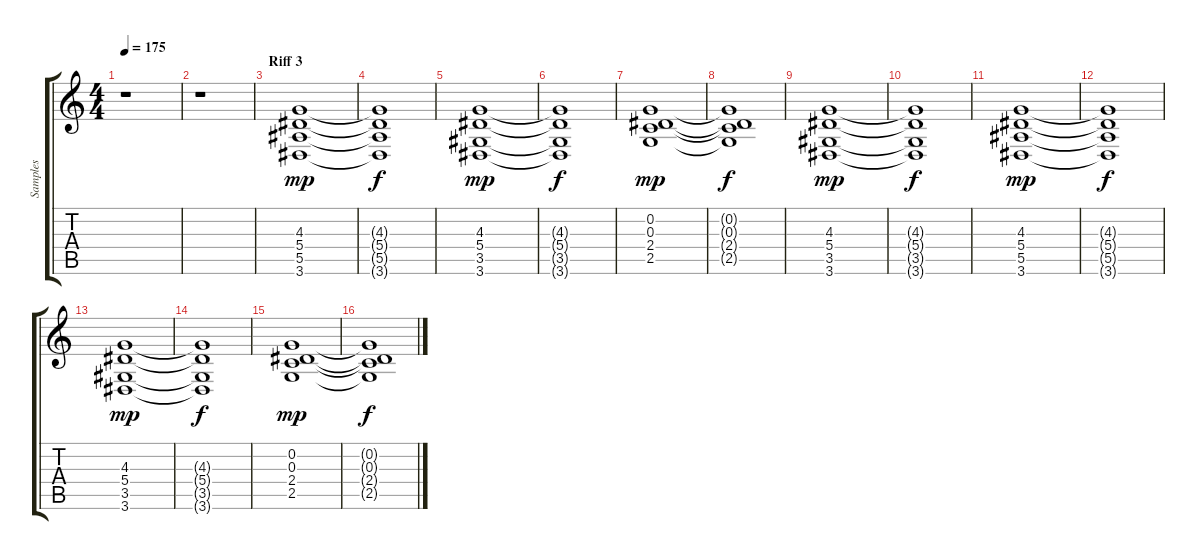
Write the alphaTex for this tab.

\track ("Samples" "Samples") {instrument synthstrings1}
\staff {score tabs}
\tuning (C5 G4 Eb4 Bb3 F3 C3) {hide}
\ts (4 4)
\tempo 175
\clef g2
\ks c
r.1{dy f} |
r.1 |
\section ("" "Riff 3")
(4.3 5.4 5.5 3.6).1{dy mp} |
(4.3{t} 5.4{t} 5.5{t} 3.6{t}).1{dy f} |
(4.3 5.4 3.5 3.6).1{dy mp} |
(4.3{t} 5.4{t} 3.5{t} 3.6{t}).1{dy f} |
(0.2 0.3 2.4 2.5).1{dy mp} |
(0.2{t} 0.3{t} 2.4{t} 2.5{t}).1{dy f} |
(4.3 5.4 3.5 3.6).1{dy mp} |
(4.3{t} 5.4{t} 3.5{t} 3.6{t}).1{dy f} |
(4.3 5.4 5.5 3.6).1{dy mp} |
(4.3{t} 5.4{t} 5.5{t} 3.6{t}).1{dy f} |
(4.3 5.4 3.5 3.6).1{dy mp} |
(4.3{t} 5.4{t} 3.5{t} 3.6{t}).1{dy f} |
(0.2 0.3 2.4 2.5).1{dy mp} |
(0.2{t} 0.3{t} 2.4{t} 2.5{t}).1{dy f}
